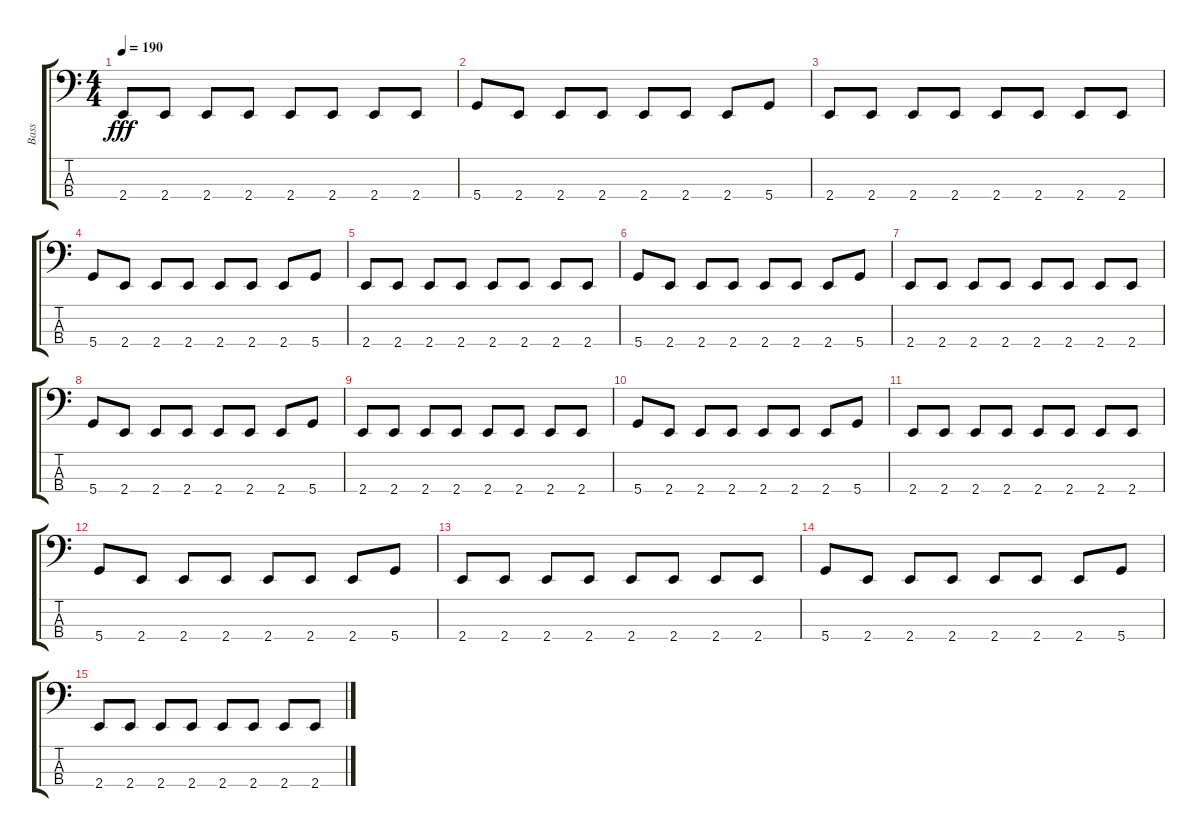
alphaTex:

\track ("Bass" "Bass") {instrument electricbassfinger}
\staff {score tabs}
\tuning (G2 D2 A1 D1) {hide}
\ts (4 4)
\tempo 190
\clef f4
\ks c
2.4.8{dy fff} 2.4.8 2.4.8 2.4.8 2.4.8 2.4.8 2.4.8 2.4.8 |
5.4.8 2.4.8 2.4.8 2.4.8 2.4.8 2.4.8 2.4.8 5.4.8 |
2.4.8 2.4.8 2.4.8 2.4.8 2.4.8 2.4.8 2.4.8 2.4.8 |
5.4.8 2.4.8 2.4.8 2.4.8 2.4.8 2.4.8 2.4.8 5.4.8 |
2.4.8 2.4.8 2.4.8 2.4.8 2.4.8 2.4.8 2.4.8 2.4.8 |
5.4.8 2.4.8 2.4.8 2.4.8 2.4.8 2.4.8 2.4.8 5.4.8 |
2.4.8 2.4.8 2.4.8 2.4.8 2.4.8 2.4.8 2.4.8 2.4.8 |
5.4.8 2.4.8 2.4.8 2.4.8 2.4.8 2.4.8 2.4.8 5.4.8 |
2.4.8 2.4.8 2.4.8 2.4.8 2.4.8 2.4.8 2.4.8 2.4.8 |
5.4.8 2.4.8 2.4.8 2.4.8 2.4.8 2.4.8 2.4.8 5.4.8 |
2.4.8 2.4.8 2.4.8 2.4.8 2.4.8 2.4.8 2.4.8 2.4.8 |
5.4.8 2.4.8 2.4.8 2.4.8 2.4.8 2.4.8 2.4.8 5.4.8 |
2.4.8 2.4.8 2.4.8 2.4.8 2.4.8 2.4.8 2.4.8 2.4.8 |
5.4.8 2.4.8 2.4.8 2.4.8 2.4.8 2.4.8 2.4.8 5.4.8 |
2.4.8 2.4.8 2.4.8 2.4.8 2.4.8 2.4.8 2.4.8 2.4.8
